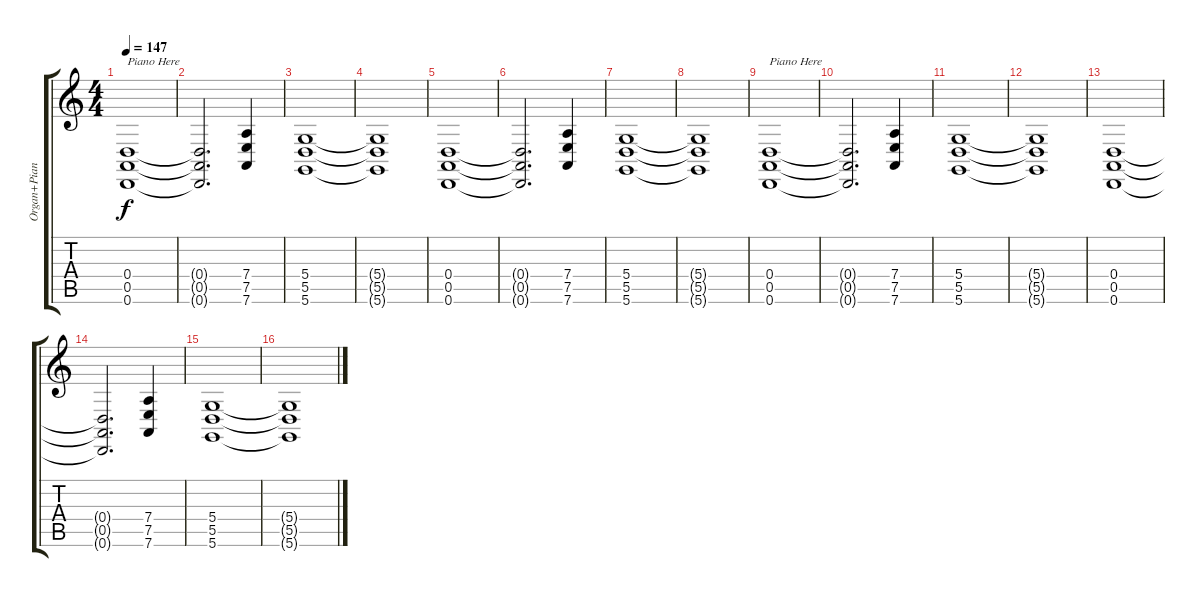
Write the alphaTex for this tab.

\track ("Organ+Piano" "Organ+Pian") {instrument churchorgan}
\staff {score tabs}
\tuning (E4 B3 G3 D3 A2 D2) {hide}
\ts (4 4)
\tempo 147
\clef g2
\ks c
(0.4 0.5 0.6).1{txt "Piano Here" dy f instrument acousticgrandpiano} |
(0.4{t} 0.5{t} 0.6{t}).2{d} (7.4 7.5 7.6).4 |
(5.4 5.5 5.6).1 |
(5.4{t} 5.5{t} 5.6{t}).1 |
(0.4 0.5 0.6).1 |
(0.4{t} 0.5{t} 0.6{t}).2{d} (7.4 7.5 7.6).4 |
(5.4 5.5 5.6).1 |
(5.4{t} 5.5{t} 5.6{t}).1 |
(0.4 0.5 0.6).1{txt "Piano Here" instrument acousticgrandpiano} |
(0.4{t} 0.5{t} 0.6{t}).2{d} (7.4 7.5 7.6).4 |
(5.4 5.5 5.6).1 |
(5.4{t} 5.5{t} 5.6{t}).1 |
(0.4 0.5 0.6).1 |
(0.4{t} 0.5{t} 0.6{t}).2{d} (7.4 7.5 7.6).4 |
(5.4 5.5 5.6).1 |
(5.4{t} 5.5{t} 5.6{t}).1
